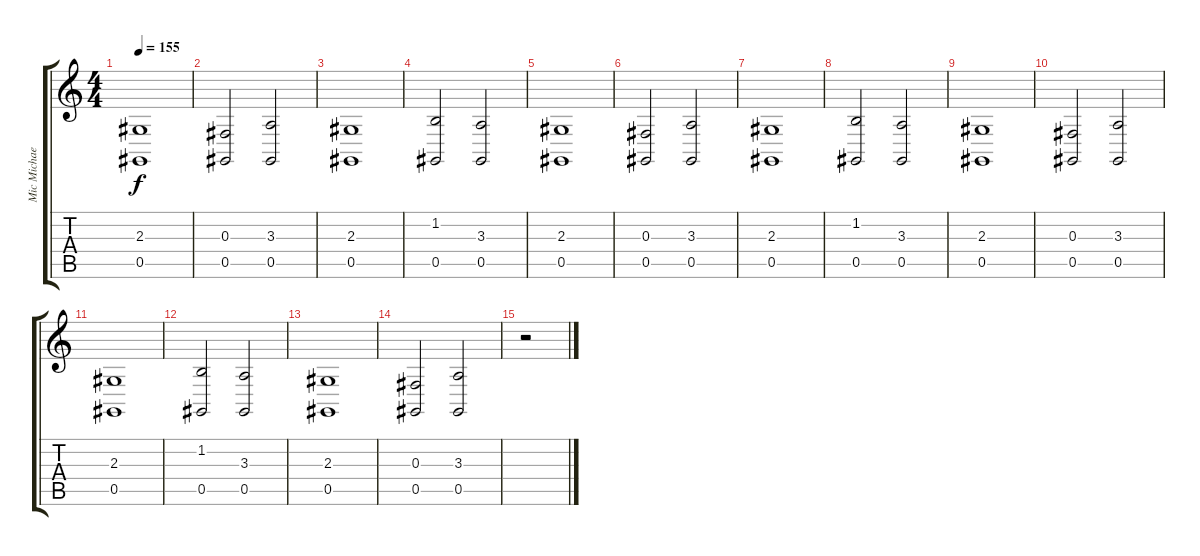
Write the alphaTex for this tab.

\track ("Mic Michaeli" "Mic Michae") {instrument synthstrings1}
\staff {score tabs}
\tuning (Eb4 Bb3 Gb3 Db3 Ab2 Eb2) {hide}
\ts (4 4)
\tempo 155
\clef g2
\ks c
(2.3 0.5).1{dy f} |
(0.3 0.5).2 (3.3 0.5).2 |
(2.3 0.5).1 |
(1.2 0.5).2 (3.3 0.5).2 |
(2.3 0.5).1 |
(0.3 0.5).2 (3.3 0.5).2 |
(2.3 0.5).1 |
(1.2 0.5).2 (3.3 0.5).2 |
(2.3 0.5).1 |
(0.3 0.5).2 (3.3 0.5).2 |
(2.3 0.5).1 |
(1.2 0.5).2 (3.3 0.5).2 |
(2.3 0.5).1 |
(0.3 0.5).2 (3.3 0.5).2 |
r.2
